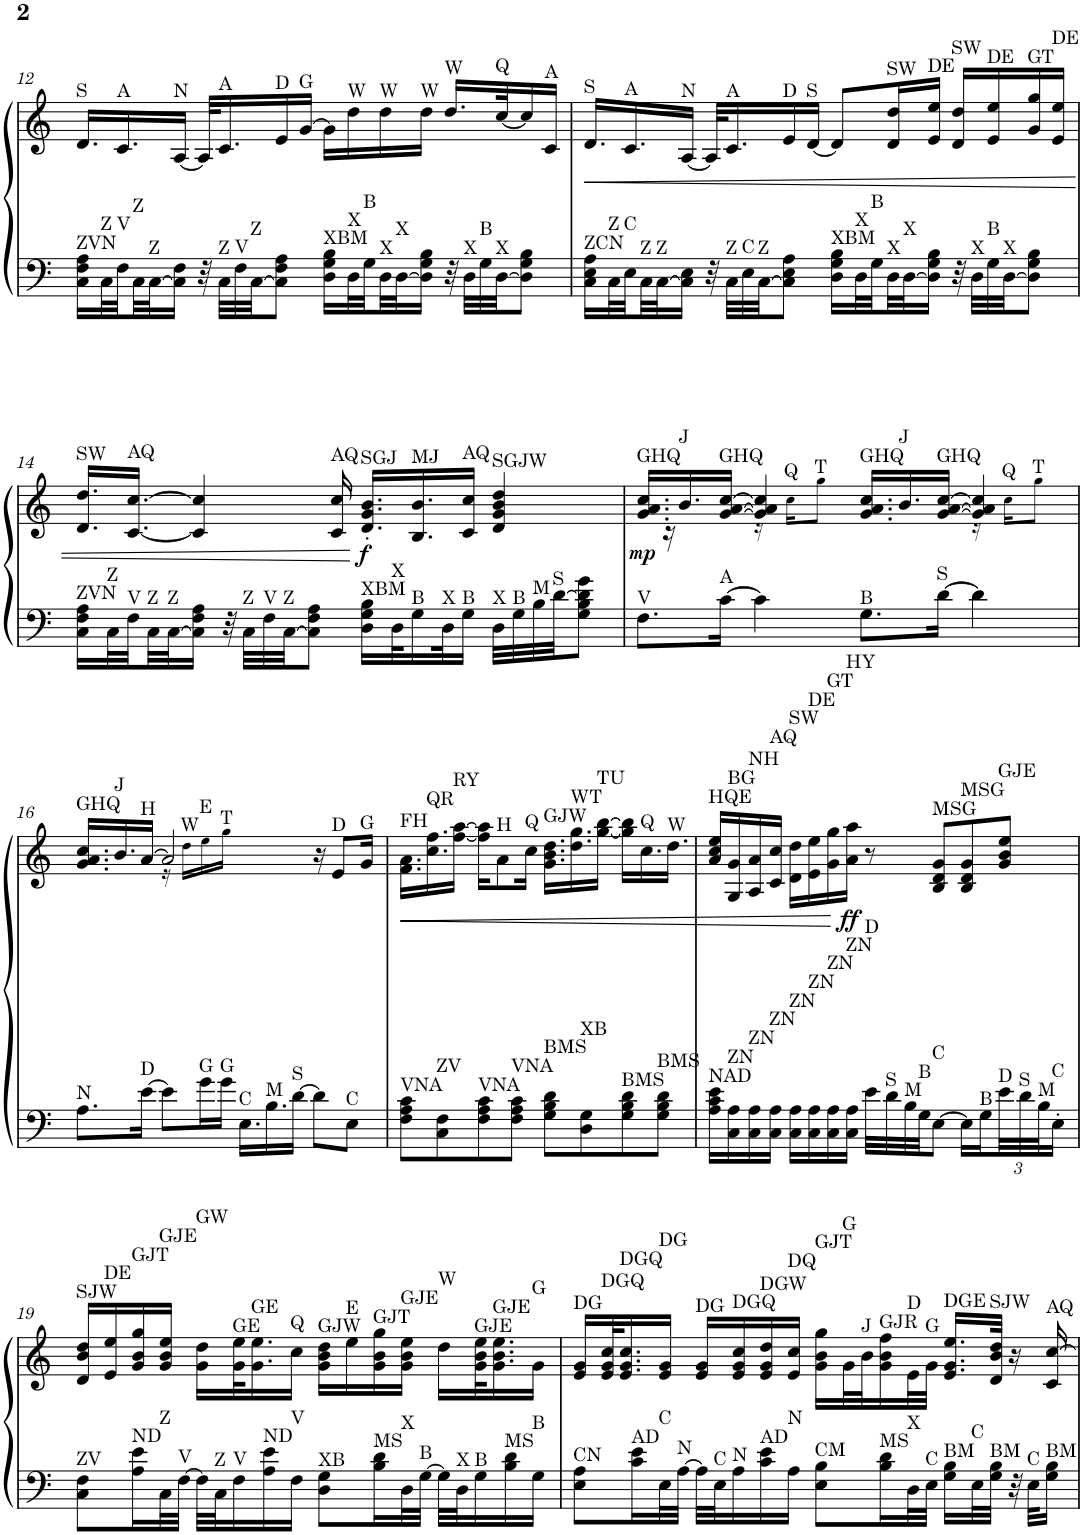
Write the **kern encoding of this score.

**kern	**kern	**dynam
*part1	*part1	*part1
*staff2	*staff1	*staff1/2
*I"鋼琴	*	*
!!LO:PB:g=z
*clefF4	*clefG2	*
*k[]	*k[]	*
*M4/4	*M4/4	*
=12	=12	=12
!	!LO:TX:a:t=S	!
!LO:TX:a:t=ZVN	!	!
16C\ 16F\ 16A\LL	16.d/LL	.
!LO:TX:a:t=Z	!	!
32C\L	.	.
!	!LO:TX:a:t=A	!
!LO:TX:a:t=V	!	!
32F\	16.c/	.
!LO:TX:a:t=Z	!	!
32C\	.	.
!LO:TX:a:t=Z	!	!
[32C\J	.	.
!	!LO:TX:a:t=N	!
16C\] 16F\JJ	[16A/JJ	.
32r	32A/KLL]	.
!	!LO:TX:a:t=A	!
!LO:TX:a:t=Z	!	!
32C\LLL	16.c/	.
!LO:TX:a:t=V	!	!
32F\	.	.
!LO:TX:a:t=Z	!	!
[32C\JJ	.	.
!	!LO:TX:a:t=D	!
8C\] 8F\ 8A\J	16e/	.
!	!LO:TX:a:t=G	!
.	[16g/JJ	.
!LO:TX:a:t=XBM	!	!
16D\ 16G\ 16B\LL	16g\LL]	.
!	!LO:TX:a:t=W	!
!LO:TX:a:t=X	!	!
32D\L	16dd\	.
!LO:TX:a:t=B	!	!
32G\	.	.
!	!LO:TX:a:t=W	!
!LO:TX:a:t=X	!	!
32D\	16dd\	.
!LO:TX:a:t=X	!	!
[32D\J	.	.
!	!LO:TX:a:t=W	!
16D\] 16G\ 16B\JJ	16dd\JJ	.
!	!LO:TX:a:t=W	!
32r	16.dd/LL	.
!LO:TX:a:t=X	!	!
32D\LLL	.	.
!LO:TX:a:t=B	!	!
32G\	.	.
!	!LO:TX:a:t=Q	!
!LO:TX:a:t=X	!	!
[32D\JJ	[32cc/K	.
8D\] 8G\ 8B\J	16cc/]	.
!	!LO:TX:a:t=A	!
.	16c/JJ	.
=13	=13	=13
!	!LO:TX:a:t=S	!
!LO:TX:a:t=ZCN	!	!
!	!	!LO:HP:b
16C\ 16E\ 16A\LL	16.d/LL	<
!LO:TX:a:t=Z	!	!
32C\L	.	.
!	!LO:TX:a:t=A	!
!LO:TX:a:t=C	!	!
32E\	16.c/	.
!LO:TX:a:t=Z	!	!
32C\	.	.
!LO:TX:a:t=Z	!	!
[32C\J	.	.
!	!LO:TX:a:t=N	!
16C\] 16E\JJ	[16A/JJ	.
32r	32A/KLL]	.
!	!LO:TX:a:t=A	!
!LO:TX:a:t=Z	!	!
32C\LLL	16.c/	.
!LO:TX:a:t=C	!	!
32E\	.	.
!LO:TX:a:t=Z	!	!
[32C\JJ	.	.
!	!LO:TX:a:t=D	!
8C\] 8E\ 8A\J	16e/	.
!	!LO:TX:a:t=S	!
.	[16d/JJ	.
!LO:TX:a:t=XBM	!	!
16D\ 16G\ 16B\LL	8d/L]	.
!LO:TX:a:t=X	!	!
32D\L	.	.
!LO:TX:a:t=B	!	!
32G\	.	.
!	!LO:TX:a:t=SW	!
!LO:TX:a:t=X	!	!
32D\	16d/ 16dd/L	.
!LO:TX:a:t=X	!	!
[32D\J	.	.
!	!LO:TX:a:t=DE	!
16D\] 16G\ 16B\JJ	16e/ 16ee/JJ	.
!	!LO:TX:a:t=SW	!
32r	16d/ 16dd/LL	.
!LO:TX:a:t=X	!	!
32D\LLL	.	.
!	!LO:TX:a:t=DE	!
!LO:TX:a:t=B	!	!
32G\	16e/ 16ee/	.
!LO:TX:a:t=X	!	!
[32D\JJ	.	.
!	!LO:TX:a:t=GT	!
8D\] 8G\ 8B\J	16g/ 16gg/	.
!	!LO:TX:a:t=DE	!
.	16e/ 16ee/JJ	.
!!LO:LB:g=z
=14	=14	=14
!	!LO:TX:a:t=SW	!
!LO:TX:a:t=ZVN	!	!
16C\ 16F\ 16A\LL	16.d/ 16.dd/LL	.
!LO:TX:a:t=Z	!	!
32C\L	.	.
!	!LO:TX:a:t=AQ	!
!LO:TX:a:t=V	!	!
32F\	[16.c/ [16.cc/JJ	.
!LO:TX:a:t=Z	!	!
32C\	.	.
!LO:TX:a:t=Z	!	!
[32C\J	.	.
16C\] 16F\ 16A\JJ	4c/] 4cc/]	.
32r	.	.
!LO:TX:a:t=Z	!	!
32C\LLL	.	.
!LO:TX:a:t=V	!	!
32F\	.	.
!LO:TX:a:t=Z	!	!
[32C\JJ	.	.
8C\] 8F\ 8A\J	.	.
!	!LO:TX:a:t=AQ	!
.	16c/ 16cc/	.
!	!LO:TX:a:t=SGJ	!
!LO:TX:a:t=XBM	!	!
!	!	!LO:DY:n=1:b
16D\ 16G\ 16B\LL	16.d/' 16.g/' 16.b/'LL	[ f
!LO:TX:a:t=X	!	!
32D\K	.	.
!	!LO:TX:a:t=MJ	!
!LO:TX:a:t=B	!	!
16G\	16.B/ 16.b/	.
!LO:TX:a:t=X	!	!
32D\K	.	.
!	!LO:TX:a:t=AQ	!
!LO:TX:a:t=B	!	!
16G\JJ	16c/ 16cc/JJ	.
!	!LO:TX:a:t=SGJW	!
!LO:TX:a:t=X	!	!
32D\LLL	4d/ 4g/ 4b/ 4dd/	.
!LO:TX:a:t=B	!	!
32G\	.	.
!LO:TX:a:t=M	!	!
32B\	.	.
!LO:TX:a:t=S	!	!
[32d\JJ	.	.
8G\ 8B\ 8d\] 8g\J	.	.
=15	=15	=15
*	*^	*
!	!LO:TX:a:t=GHQ	!	!
!LO:TX:a:t=V	!	!	!
!	!	!	!LO:DY:b
8.F\L	16.g/ 16.a/ 16.cc/LL	16ryy	mp
.	.	16r	.
!	!LO:TX:a:t=J	!	!
.	16.b/	.	.
.	.	8ryy	.
!	!LO:TX:a:t=GHQ	!	!
!LO:TX:a:t=A	!	!	!
[16c\Jk	[16g/ [16a/ [16cc/JJ	.	.
4c\]	4g/] 4a/] 4cc/]	16r	.
!	!	!LO:TX:a:t=Q	!
.	.	16cc!\KL	.
!	!	!LO:TX:a:t=T	!
.	.	8gg!\J	.
!	!LO:TX:a:t=GHQ	!	!
!LO:TX:a:t=B	!	!	!
8.G\L	16.g/ 16.a/ 16.cc/LL	4ryy	.
!	!LO:TX:a:t=J	!	!
.	16.b/	.	.
!	!LO:TX:a:t=GHQ	!	!
!LO:TX:a:t=S	!	!	!
[16d\Jk	[16g/ [16a/ [16cc/JJ	.	.
4d\]	4g/] 4a/] 4cc/]	16r	.
!	!	!LO:TX:a:t=Q	!
.	.	16cc!\KL	.
!	!	!LO:TX:a:t=T	!
.	.	8gg!\J	.
!!LO:LB:g=z	!!
=16	=16	=16	=16
!	!LO:TX:a:t=GHQ	!	!
!LO:TX:a:t=N	!	!	!
8.A\L	16.g/ 16.a/ 16.cc/LL	4ryy	.
!	!LO:TX:a:t=J	!	!
.	16.b/	.	.
!	!LO:TX:a:t=H	!	!
!LO:TX:a:t=D	!	!	!
[16e\Jk	[16a/JJ	.	.
8e\L]	2a/]	16r	.
!	!	!LO:TX:a:t=W	!
.	.	16dd!\LL	.
!	!	!LO:TX:a:t=E	!
!LO:TX:a:t=G	!	!	!
16g\L	.	16ee!\	.
!	!	!LO:TX:a:t=T	!
!LO:TX:a:t=G	!	!	!
16g\JJ	.	16gg!\JJ	.
!LO:TX:a:t=C	!	!	!
16.E\LL	.	2ryy	.
!LO:TX:a:t=M	!	!	!
16.B\	.	.	.
!LO:TX:a:t=S	!	!	!
[16d\JJ	.	.	.
8d\L]	16r	.	.
!	!LO:TX:a:t=D	!	!
.	8e/L	.	.
!LO:TX:a:t=C	!	!	!
8E\J	.	.	.
!	!LO:TX:a:t=G	!	!
.	16g/Jk	.	.
*	*v	*v	*
=17	=17	=17
!	!LO:TX:a:t=FH	!
!LO:TX:a:t=VNA	!	!
!	!	!LO:HP:b
8F\ 8A\ 8c\L	16.f\ 16.a\LL	<
!	!LO:TX:a:t=QR	!
.	16.cc\ 16.ff\	.
!LO:TX:a:t=ZV	!	!
8C\ 8F\	.	.
!	!LO:TX:a:t=RY	!
.	[16ff\ [16aa\JJ	.
!LO:TX:a:t=VNA	!	!
8F\ 8A\ 8c\	16ff\] 16aa\]KL	.
!	!LO:TX:a:t=H	!
.	8a\	.
!LO:TX:a:t=VNA	!	!
8F\ 8A\ 8c\J	.	.
!	!LO:TX:a:t=Q	!
.	16cc\Jk	.
!	!LO:TX:a:t=GJW	!
!LO:TX:a:t=BMS	!	!
8G\ 8B\ 8d\L	16.g\ 16.b\ 16.dd\LL	.
!	!LO:TX:a:t=WT	!
.	16.dd\ 16.gg\	.
!LO:TX:a:t=XB	!	!
8D\ 8G\	.	.
!	!LO:TX:a:t=TU	!
.	[16gg\ [16bb\JJ	.
!LO:TX:a:t=BMS	!	!
8G\ 8B\ 8d\	16gg\] 16bb\]LL	.
!	!LO:TX:a:t=Q	!
.	16.cc\	.
!LO:TX:a:t=BMS	!	!
8G\ 8B\ 8d\J	.	.
!	!LO:TX:a:t=W	!
.	16.dd\JJ	.
=18	=18	=18
!	!LO:TX:a:t=HQE	!
!LO:TX:a:t=NAD	!	!
16A\ 16c\ 16e\LL	16a/ 16cc/ 16ee/LL	.
!	!LO:TX:a:t=BG	!
!LO:TX:a:t=ZN	!	!
16C\ 16A\	16G/ 16g/	.
!	!LO:TX:a:t=NH	!
!LO:TX:a:t=ZN	!	!
16C\ 16A\	16A/ 16a/	.
!	!LO:TX:a:t=AQ	!
!LO:TX:a:t=ZN	!	!
16C\ 16A\JJ	16c/ 16cc/JJ	.
!	!LO:TX:a:t=SW	!
!LO:TX:a:t=ZN	!	!
16C\ 16A\LL	16d\ 16dd\LL	.
!	!LO:TX:a:t=DE	!
!LO:TX:a:t=ZN	!	!
16C\ 16A\	16e\ 16ee\	.
!	!LO:TX:a:t=GT	!
!LO:TX:a:t=ZN	!	!
16C\ 16A\	16g\ 16gg\	.
!	!LO:TX:a:t=HY	!
!LO:TX:a:t=ZN	!	!
!	!	!LO:DY:n=1:b
16C\ 16A\JJ	16a\ 16aa\JJ	[ ff
!LO:TX:a:t=D	!	!
32e\LLL	8r	.
!LO:TX:a:t=S	!	!
32d\	.	.
!LO:TX:a:t=M	!	!
32B\	.	.
!LO:TX:a:t=B	!	!
32G\JJ	.	.
!	!LO:TX:a:t=MSG	!
!LO:TX:a:t=C	!	!
[8E\J	8B/ 8d/ 8g/L	.
!	!LO:TX:a:t=MSG	!
16E\LL]	8B/ 8d/ 8g/	.
!LO:TX:a:t=B	!	!
16G\	.	.
*Xbrackettup	*	*
!	!LO:TX:a:t=GJE	!
!LO:TX:a:t=D	!	!
48e\L	8g/ 8b/ 8ee/J	.
!LO:TX:a:t=S	!	!
48d\	.	.
!LO:TX:a:t=M	!	!
48B\J	.	.
!LO:TX:a:t=C	!	!
16E'\JJ	.	.
!!LO:LB:g=z
=19	=19	=19
!	!LO:TX:a:t=SJW	!
!LO:TX:a:t=ZV	!	!
8C\ 8F\L	16d/ 16b/ 16dd/LL	.
!	!LO:TX:a:t=DE	!
.	16e/ 16ee/	.
!	!LO:TX:a:t=GJT	!
!LO:TX:a:t=ND	!	!
16A\ 16e\L	16g/ 16b/ 16gg/	.
!	!LO:TX:a:t=GJE	!
!LO:TX:a:t=Z	!	!
32C\L	16g/ 16b/ 16ee/JJ	.
!LO:TX:a:t=V	!	!
[32F\JJJ	.	.
!	!LO:TX:a:t=GW	!
32F\LLL]	16g\ 16dd\LL	.
!LO:TX:a:t=Z	!	!
32C\J	.	.
!	!LO:TX:a:t=GE	!
!LO:TX:a:t=V	!	!
16F\	32g\ 32ee\K	.
!	!LO:TX:a:t=GE	!
.	16.g\ 16.ee\	.
!LO:TX:a:t=ND	!	!
16A\ 16e\	.	.
!	!LO:TX:a:t=Q	!
!LO:TX:a:t=V	!	!
16F\JJ	16cc\JJ	.
!	!LO:TX:a:t=GJW	!
!LO:TX:a:t=XB	!	!
8D\ 8G\L	16g\ 16b\ 16dd\LL	.
!	!LO:TX:a:t=E	!
.	16ee\	.
!	!LO:TX:a:t=GJT	!
!LO:TX:a:t=MS	!	!
16B\ 16d\L	16g\ 16b\ 16gg\	.
!	!LO:TX:a:t=GJE	!
!LO:TX:a:t=X	!	!
32D\L	16g\ 16b\ 16ee\JJ	.
!LO:TX:a:t=B	!	!
[32G\JJJ	.	.
!	!LO:TX:a:t=W	!
32G\LLL]	16dd\LL	.
!LO:TX:a:t=X	!	!
32D\J	.	.
!	!LO:TX:a:t=GJE	!
!LO:TX:a:t=B	!	!
16G\	32g\ 32b\ 32ee\K	.
!	!LO:TX:a:t=GJE	!
.	16.g\ 16.b\ 16.ee\	.
!LO:TX:a:t=MS	!	!
16B\ 16d\	.	.
!	!LO:TX:a:t=G	!
!LO:TX:a:t=B	!	!
16G\JJ	16g\JJ	.
=20	=20	=20
!	!LO:TX:a:t=DG	!
!LO:TX:a:t=CN	!	!
8E\ 8A\L	16e/ 16g/LL	.
!	!LO:TX:a:t=DGQ	!
.	32e/ 32g/ 32cc/K	.
!	!LO:TX:a:t=DGQ	!
.	16.e/ 16.g/ 16.cc/	.
!LO:TX:a:t=AD	!	!
16c\ 16e\L	.	.
!	!LO:TX:a:t=DG	!
!LO:TX:a:t=C	!	!
32E\L	16e/ 16g/JJ	.
!LO:TX:a:t=N	!	!
[32A\JJJ	.	.
!	!LO:TX:a:t=DG	!
32A\LLL]	16e/ 16g/LL	.
!LO:TX:a:t=C	!	!
32E\J	.	.
!	!LO:TX:a:t=DGQ	!
!LO:TX:a:t=N	!	!
16A\	16e/ 16g/ 16cc/	.
!	!LO:TX:a:t=DGW	!
!LO:TX:a:t=AD	!	!
16c\ 16e\	16e/ 16g/ 16dd/	.
!	!LO:TX:a:t=DQ	!
!LO:TX:a:t=N	!	!
16A\JJ	16e/ 16cc/JJ	.
!	!LO:TX:a:t=GJT	!
!LO:TX:a:t=CM	!	!
8E\ 8B\L	16g\ 16b\ 16gg\LL	.
!	!LO:TX:a:t=G	!
.	32g\L	.
!	!LO:TX:a:t=J	!
.	32b\J	.
!	!LO:TX:a:t=GJR	!
!LO:TX:a:t=MS	!	!
16B\ 16d\L	16g\ 16b\ 16ff\	.
!	!LO:TX:a:t=D	!
!LO:TX:a:t=X	!	!
32D\L	32e\L	.
!	!LO:TX:a:t=G	!
!LO:TX:a:t=C	!	!
32E\JJJ	32g\JJJ	.
!	!LO:TX:a:t=DGE	!
!LO:TX:a:t=BM	!	!
16G\ 16B\LL	16.e/ 16.g/ 16.ee/LL	.
!LO:TX:a:t=C	!	!
32E\L	.	.
!	!LO:TX:a:t=SJW	!
!LO:TX:a:t=BM	!	!
32G\ 32B\JJJ	32d/ 32b/ 32dd/JJk	.
32r	16r	.
!LO:TX:a:t=C	!	!
32E\KLL	.	.
!	!LO:TX:a:t=AQ	!
!LO:TX:a:t=BM	!	!
16G\ 16B\JJ	16c/ [16cc/	.
=	=	=
*-	*-	*-
